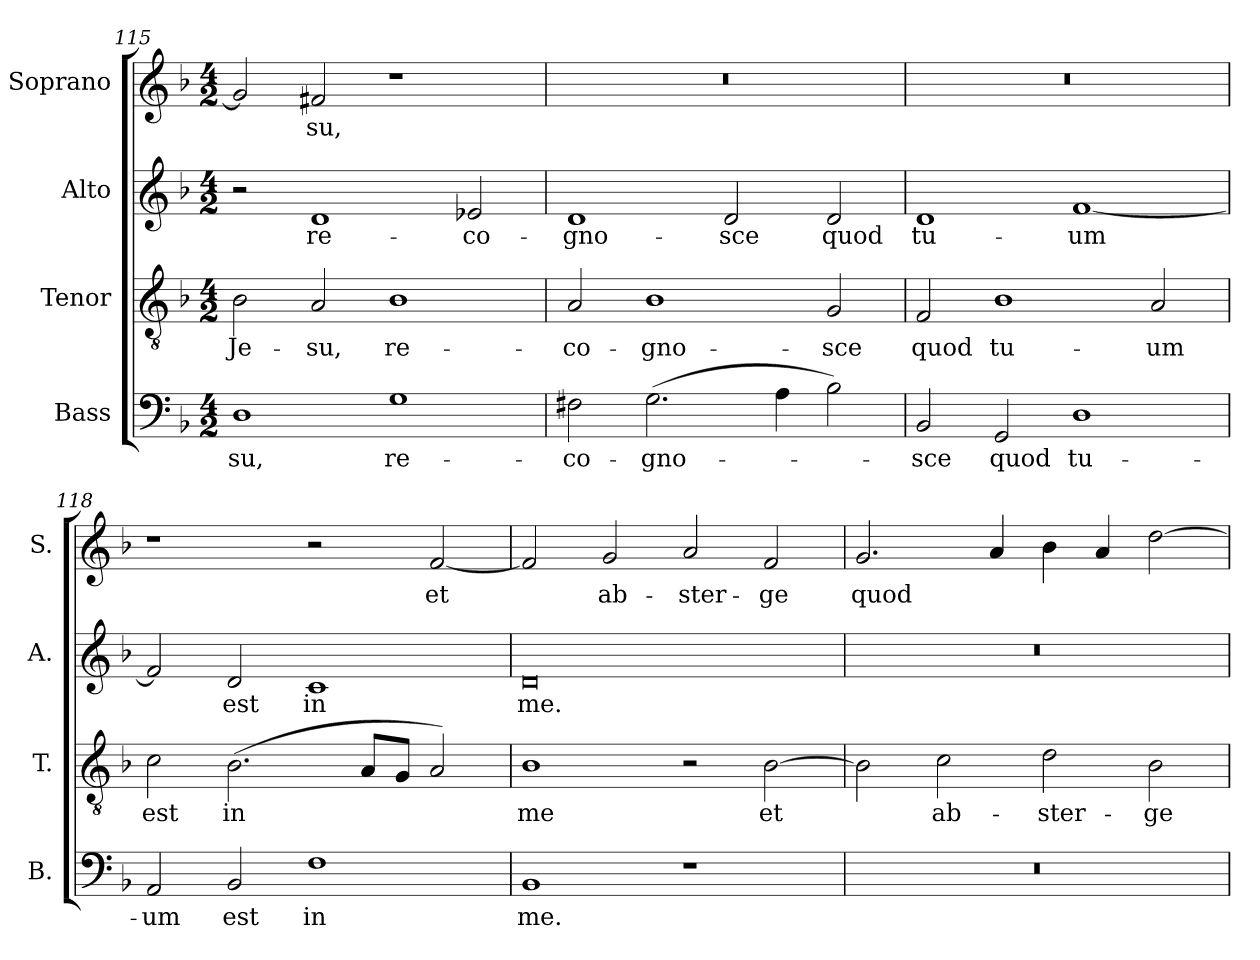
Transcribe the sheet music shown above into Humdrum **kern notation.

**kern	**text	**kern	**text	**kern	**text	**kern	**text
*part4	*part4	*part3	*part3	*part2	*part2	*part1	*part1
*staff4	*staff4	*staff3	*staff3	*staff2	*staff2	*staff1	*staff1
*I"Bass	*	*I"Tenor	*	*I"Alto	*	*I"Soprano	*
*I'B.	*	*I'T.	*	*I'A.	*	*I'S.	*
*clefF4	*	*clefGv2	*	*clefG2	*	*clefG2	*
*	*	*ITrd7c12	*	*	*	*	*
*k[b-]	*	*k[b-]	*	*k[b-]	*	*k[b-]	*
*F:	*	*F:	*	*F:	*	*F:	*
*M4/2	*	*M4/2	*	*M4/2	*	*M4/2	*
=115	=115	=115	=115	=115	=115	=115	=115
!	!LO:LY:b:color=#000000	!	!	!	!	!	!
!	!	!	!LO:LY:b:color=#000000	!	!	!	!
1Di	-su,	2BB-i\	Je-	2r	.	2gi/]	.
!	!	!	!LO:LY:b:color=#000000	!	!	!	!
!	!	!	!	!	!LO:LY:b:color=#000000	!	!
!	!	!	!	!	!	!	!LO:LY:b:color=#000000
.	.	2AAi/	-su,	1di	re-	2f#Xi/	-su,
!	!LO:LY:b:color=#000000	!	!	!	!	!	!
!	!	!	!LO:LY:b:color=#000000	!	!	!	!
1Gi	re-	1BB-i	re-	.	.	1r	.
!	!	!	!	!	!LO:LY:b:color=#000000	!	!
.	.	.	.	2e-Xi/	-co-	.	.
!!LO:LB:g=z
=116	=116	=116	=116	=116	=116	=116	=116
!	!LO:LY:b:color=#000000	!	!	!	!	!	!
!	!	!	!LO:LY:b:color=#000000	!	!	!	!
!	!	!	!	!	!LO:LY:b:color=#000000	!LO:N:vis=1	!
2F#Xi\	-co-	2AAi/	-co-	1di	-gno-	0r	.
!	!LO:LY:b:color=#000000	!	!	!	!	!	!
!	!	!	!LO:LY:b:color=#000000	!	!	!	!
(2.Gi\	-gno-	1BB-i	-gno-	.	.	.	.
!	!	!	!	!	!LO:LY:b:color=#000000	!	!
.	.	.	.	2di/	-sce	.	.
4Ai\	.	.	.	.	.	.	.
!	!	!	!LO:LY:b:color=#000000	!	!	!	!
!	!	!	!	!	!LO:LY:b:color=#000000	!	!
2B-i\)	.	2GGi/	-sce	2di/	quod	.	.
=117	=117	=117	=117	=117	=117	=117	=117
!	!LO:LY:b:color=#000000	!	!	!	!	!	!
!	!	!	!LO:LY:b:color=#000000	!	!	!	!
!	!	!	!	!	!LO:LY:b:color=#000000	!LO:N:vis=1	!
2BB-i/	-sce	2FFi/	quod	1di	tu-	0r	.
!	!LO:LY:b:color=#000000	!	!	!	!	!	!
!	!	!	!LO:LY:b:color=#000000	!	!	!	!
2GGi/	quod	1BB-i	tu-	.	.	.	.
!	!LO:LY:b:color=#000000	!	!	!	!	!	!
!	!	!	!	!	!LO:LY:b:color=#000000	!	!
1Di	tu-	.	.	[1fi	-um	.	.
!	!	!	!LO:LY:b:color=#000000	!	!	!	!
.	.	2AAi/	-um	.	.	.	.
=118	=118	=118	=118	=118	=118	=118	=118
!	!LO:LY:b:color=#000000	!	!	!	!	!	!
!	!	!	!LO:LY:b:color=#000000	!	!	!	!
2AAi/	-um	2Ci\	est	2fi/]	.	1r	.
!	!LO:LY:b:color=#000000	!	!	!	!	!	!
!	!	!	!LO:LY:b:color=#000000	!	!	!	!
!	!	!	!	!	!LO:LY:b:color=#000000	!	!
2BB-i/	est	(2.BB-i\	in	2di/	est	.	.
!	!LO:LY:b:color=#000000	!	!	!	!	!	!
!	!	!	!	!	!LO:LY:b:color=#000000	!	!
1Fi	in	.	.	1ci	in	2r	.
.	.	8AAi/L	.	.	.	.	.
.	.	8GGi/J	.	.	.	.	.
!	!	!	!	!	!	!	!LO:LY:b:color=#000000
.	.	2AAi/)	.	.	.	[2fi/	et
=119	=119	=119	=119	=119	=119	=119	=119
!	!LO:LY:b:color=#000000	!	!	!	!	!	!
!	!	!	!LO:LY:b:color=#000000	!	!	!	!
!	!	!	!	!	!LO:LY:b:color=#000000	!	!
1BB-i	me.	1BB-i	me	0di	me.	2fi/]	.
!	!	!	!	!	!	!	!LO:LY:b:color=#000000
.	.	.	.	.	.	2gi/	ab-
!	!	!	!	!	!	!	!LO:LY:b:color=#000000
1r	.	2r	.	.	.	2ai/	-ster-
!	!	!	!LO:LY:b:color=#000000	!	!	!	!
!	!	!	!	!	!	!	!LO:LY:b:color=#000000
.	.	[2BB-i\	et	.	.	2fi/	-ge
=120	=120	=120	=120	=120	=120	=120	=120
!LO:N:vis=1	!	!	!	!LO:N:vis=1	!	!	!
!	!	!	!	!	!	!	!LO:LY:b:color=#000000
0r	.	2BB-i\]	.	0r	.	2.gi/	quod
!	!	!	!LO:LY:b:color=#000000	!	!	!	!
.	.	2Ci\	ab-	.	.	.	.
.	.	.	.	.	.	4ai/	.
!	!	!	!LO:LY:b:color=#000000	!	!	!	!
.	.	2Di\	-ster-	.	.	4b-i\	.
.	.	.	.	.	.	4ai/	.
!	!	!	!LO:LY:b:color=#000000	!	!	!	!
.	.	2BB-i\	-ge	.	.	[2ddi\	.
=	=	=	=	=	=	=	=
*-	*-	*-	*-	*-	*-	*-	*-
